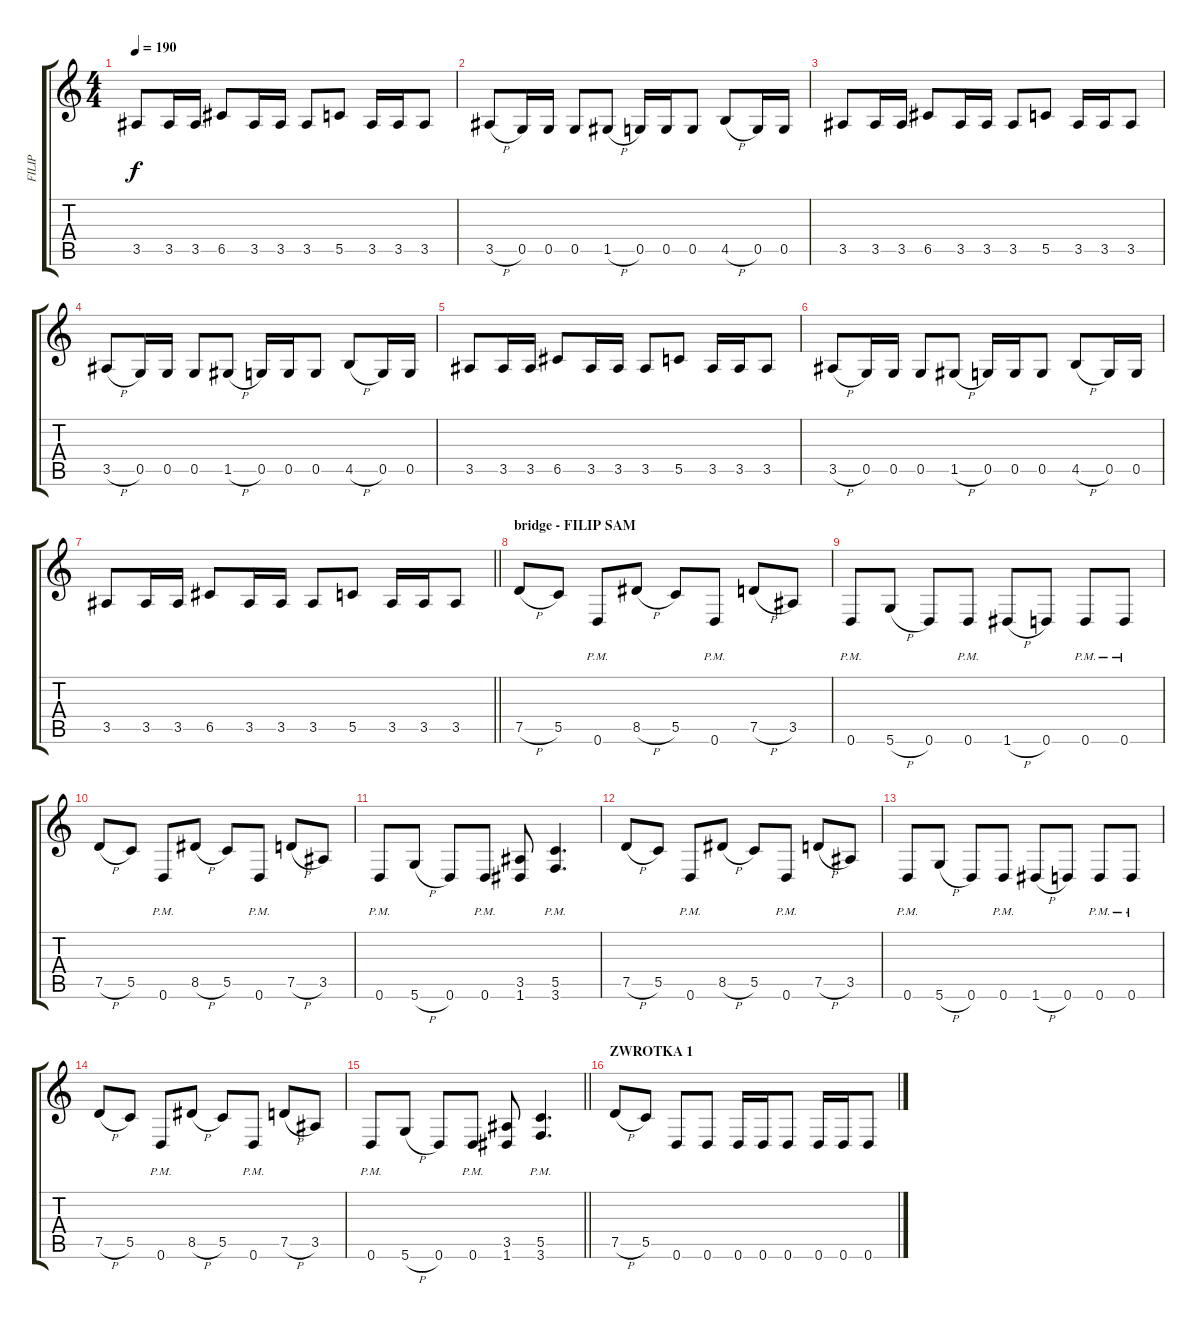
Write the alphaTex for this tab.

\track ("FILIP" "FILIP") {instrument distortionguitar}
\staff {score tabs}
\tuning (D4 A3 F3 C3 G2 D2) {hide}
\ts (4 4)
\tempo 190
\clef g2
\ks c
3.5.8{dy f} 3.5.16 3.5.16 6.5.8 3.5.16 3.5.16 3.5.8 5.5.8 3.5.16 3.5.16 3.5.8 |
3.5{h}.8 0.5.16 0.5.16 0.5.8 1.5{h}.8 0.5.16 0.5.16 0.5.8 4.5{h}.8 0.5.16 0.5.16 |
3.5.8 3.5.16 3.5.16 6.5.8 3.5.16 3.5.16 3.5.8 5.5.8 3.5.16 3.5.16 3.5.8 |
3.5{h}.8 0.5.16 0.5.16 0.5.8 1.5{h}.8 0.5.16 0.5.16 0.5.8 4.5{h}.8 0.5.16 0.5.16 |
3.5.8 3.5.16 3.5.16 6.5.8 3.5.16 3.5.16 3.5.8 5.5.8 3.5.16 3.5.16 3.5.8 |
3.5{h}.8 0.5.16 0.5.16 0.5.8 1.5{h}.8 0.5.16 0.5.16 0.5.8 4.5{h}.8 0.5.16 0.5.16 |
\barLineRight lightlight
3.5.8 3.5.16 3.5.16 6.5.8 3.5.16 3.5.16 3.5.8 5.5.8 3.5.16 3.5.16 3.5.8 |
\section ("" "bridge - FILIP SAM")
7.5{h}.8 5.5.8 0.6{pm}.8 8.5{h}.8 5.5.8 0.6{pm}.8 7.5{h}.8 3.5.8 |
0.6{pm}.8 5.6{h}.8 0.6.8 0.6{pm}.8 1.6{h}.8 0.6.8 0.6{pm}.8 0.6{pm}.8 |
7.5{h}.8 5.5.8 0.6{pm}.8 8.5{h}.8 5.5.8 0.6{pm}.8 7.5{h}.8 3.5.8 |
0.6{pm}.8 5.6{h}.8 0.6.8 0.6{pm}.8 (3.5 1.6).8 (5.5 3.6{pm}).4{d} |
7.5{h}.8 5.5.8 0.6{pm}.8 8.5{h}.8 5.5.8 0.6{pm}.8 7.5{h}.8 3.5.8 |
0.6{pm}.8 5.6{h}.8 0.6.8 0.6{pm}.8 1.6{h}.8 0.6.8 0.6{pm}.8 0.6{pm}.8 |
7.5{h}.8 5.5.8 0.6{pm}.8 8.5{h}.8 5.5.8 0.6{pm}.8 7.5{h}.8 3.5.8 |
\barLineRight lightlight
0.6{pm}.8 5.6{h}.8 0.6.8 0.6{pm}.8 (3.5 1.6).8 (5.5 3.6{pm}).4{d} |
\section ("" "ZWROTKA 1")
7.5{h}.8 5.5.8 0.6.8 0.6.8 0.6.16 0.6.16 0.6.8 0.6.16 0.6.16 0.6.8
